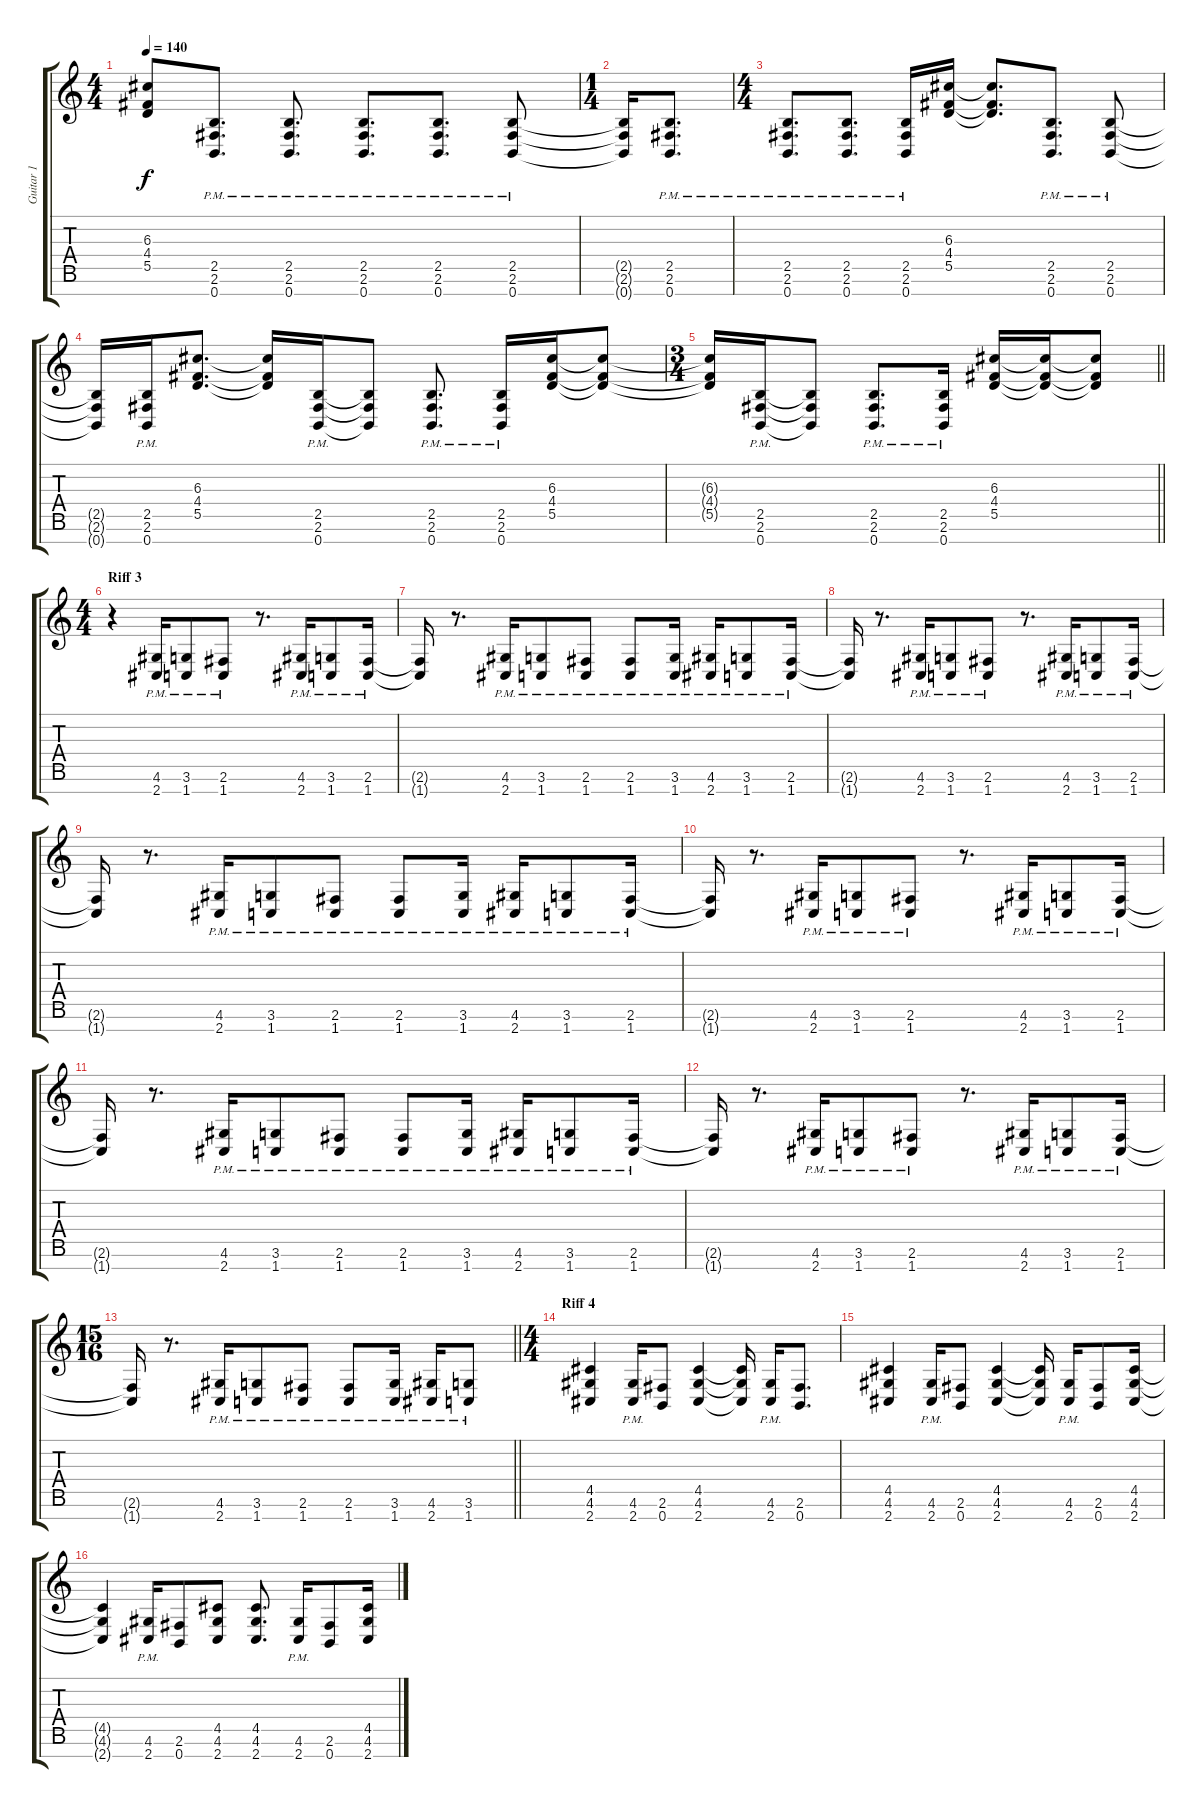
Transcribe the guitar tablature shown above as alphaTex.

\track ("Guitar 1" "Guitar 1") {instrument distortionguitar}
\staff {score tabs}
\tuning (E4 B3 G3 D3 A2 E2 B1) {hide}
\ts (4 4)
\tempo 140
\clef g2
\ks c
(6.3{t} 4.4{t} 5.5{t}).8{dy f} (2.5{pm} 2.6{pm} 0.7{pm}).8{d} (2.5{pm} 2.6{pm} 0.7{pm}).8{d} (2.5{pm} 2.6{pm} 0.7{pm}).8{d} (2.5{pm} 2.6{pm} 0.7{pm}).8{d} (2.5{pm} 2.6{pm} 0.7{pm}).8 |
\ts (1 4)
(2.5{t} 2.6{t} 0.7{t}).16 (2.5{pm} 2.6{pm} 0.7{pm}).8{d} |
\ts (4 4)
(2.5{pm} 2.6{pm} 0.7{pm}).8{d} (2.5{pm} 2.6{pm} 0.7{pm}).8{d} (2.5{pm} 2.6{pm} 0.7{pm}).16 (6.3 4.4 5.5).16 (6.3{t} 4.4{t} 5.5{t}).8{d} (2.5{pm} 2.6{pm} 0.7{pm}).8{d} (2.5{pm} 2.6{pm} 0.7{pm}).8 |
(2.5{t} 2.6{t} 0.7{t}).16 (2.5{pm} 2.6{pm} 0.7{pm}).16 (6.3 4.4 5.5).8{d} (6.3{t} 4.4{t} 5.5{t}).16 (2.5{pm} 2.6{pm} 0.7{pm}).16 (2.5{t} 2.6{t} 0.7{t}).8 (2.5{pm} 2.6{pm} 0.7{pm}).8{d} (2.5{pm} 2.6{pm} 0.7{pm}).16 (6.3 4.4 5.5).16 (6.3{t} 4.4{t} 5.5{t}).8 |
\ts (3 4)
\barLineRight lightlight
(6.3{t} 4.4{t} 5.5{t}).16 (2.5{pm} 2.6{pm} 0.7{pm}).16 (2.5{t} 2.6{t} 0.7{t}).8 (2.5{pm} 2.6{pm} 0.7{pm}).8{d} (2.5{pm} 2.6{pm} 0.7{pm}).16 (6.3 4.4 5.5).16 (6.3{t} 4.4{t} 5.5{t}).16 (6.3{t} 4.4{t} 5.5{t}).8 |
\ts (4 4)
\section ("" "Riff 3")
r.4 (4.6{pm} 2.7{pm}).16 (3.6{pm} 1.7{pm}).8 (2.6{pm} 1.7{pm}).8 r.8{d} (4.6{pm} 2.7{pm}).16 (3.6{pm} 1.7{pm}).8 (2.6{pm} 1.7{pm}).16 |
(2.6{t} 1.7{t}).16 r.8{d} (4.6{pm} 2.7{pm}).16 (3.6{pm} 1.7{pm}).8 (2.6{pm} 1.7{pm}).8 (2.6{pm} 1.7{pm}).8 (3.6{pm} 1.7{pm}).16 (4.6{pm} 2.7{pm}).16 (3.6{pm} 1.7{pm}).8 (2.6{pm} 1.7{pm}).16 |
(2.6{t} 1.7{t}).16 r.8{d} (4.6{pm} 2.7{pm}).16 (3.6{pm} 1.7{pm}).8 (2.6{pm} 1.7{pm}).8 r.8{d} (4.6{pm} 2.7{pm}).16 (3.6{pm} 1.7{pm}).8 (2.6{pm} 1.7{pm}).16 |
(2.6{t} 1.7{t}).16 r.8{d} (4.6{pm} 2.7{pm}).16 (3.6{pm} 1.7{pm}).8 (2.6{pm} 1.7{pm}).8 (2.6{pm} 1.7{pm}).8 (3.6{pm} 1.7{pm}).16 (4.6{pm} 2.7{pm}).16 (3.6{pm} 1.7{pm}).8 (2.6{pm} 1.7{pm}).16 |
(2.6{t} 1.7{t}).16 r.8{d} (4.6{pm} 2.7{pm}).16 (3.6{pm} 1.7{pm}).8 (2.6{pm} 1.7{pm}).8 r.8{d} (4.6{pm} 2.7{pm}).16 (3.6{pm} 1.7{pm}).8 (2.6{pm} 1.7{pm}).16 |
(2.6{t} 1.7{t}).16 r.8{d} (4.6{pm} 2.7{pm}).16 (3.6{pm} 1.7{pm}).8 (2.6{pm} 1.7{pm}).8 (2.6{pm} 1.7{pm}).8 (3.6{pm} 1.7{pm}).16 (4.6{pm} 2.7{pm}).16 (3.6{pm} 1.7{pm}).8 (2.6{pm} 1.7{pm}).16 |
(2.6{t} 1.7{t}).16 r.8{d} (4.6{pm} 2.7{pm}).16 (3.6{pm} 1.7{pm}).8 (2.6{pm} 1.7{pm}).8 r.8{d} (4.6{pm} 2.7{pm}).16 (3.6{pm} 1.7{pm}).8 (2.6{pm} 1.7{pm}).16 |
\ts (15 16)
\barLineRight lightlight
(2.6{t} 1.7{t}).16 r.8{d} (4.6{pm} 2.7{pm}).16 (3.6{pm} 1.7{pm}).8 (2.6{pm} 1.7{pm}).8 (2.6{pm} 1.7{pm}).8 (3.6{pm} 1.7{pm}).16 (4.6{pm} 2.7{pm}).16 (3.6{pm} 1.7{pm}).8 |
\ts (4 4)
\section ("" "Riff 4")
(4.5 4.6 2.7).4 (4.6{pm} 2.7{pm}).16 (2.6 0.7).8 (4.5 4.6 2.7).4 (4.5{t} 4.6{t} 2.7{t}).16 (4.6{pm} 2.7{pm}).16 (2.6 0.7).8{d} |
(4.5 4.6 2.7).4 (4.6{pm} 2.7{pm}).16 (2.6 0.7).8 (4.5 4.6 2.7).4 (4.5{t} 4.6{t} 2.7{t}).16 (4.6{pm} 2.7{pm}).16 (2.6 0.7).8 (4.5 4.6 2.7).16 |
(4.5{t} 4.6{t} 2.7{t}).4 (4.6{pm} 2.7{pm}).16 (2.6 0.7).8 (4.5 4.6 2.7).8 (4.5 4.6 2.7).8{d} (4.6{pm} 2.7{pm}).16 (2.6 0.7).8 (4.5 4.6 2.7).16
